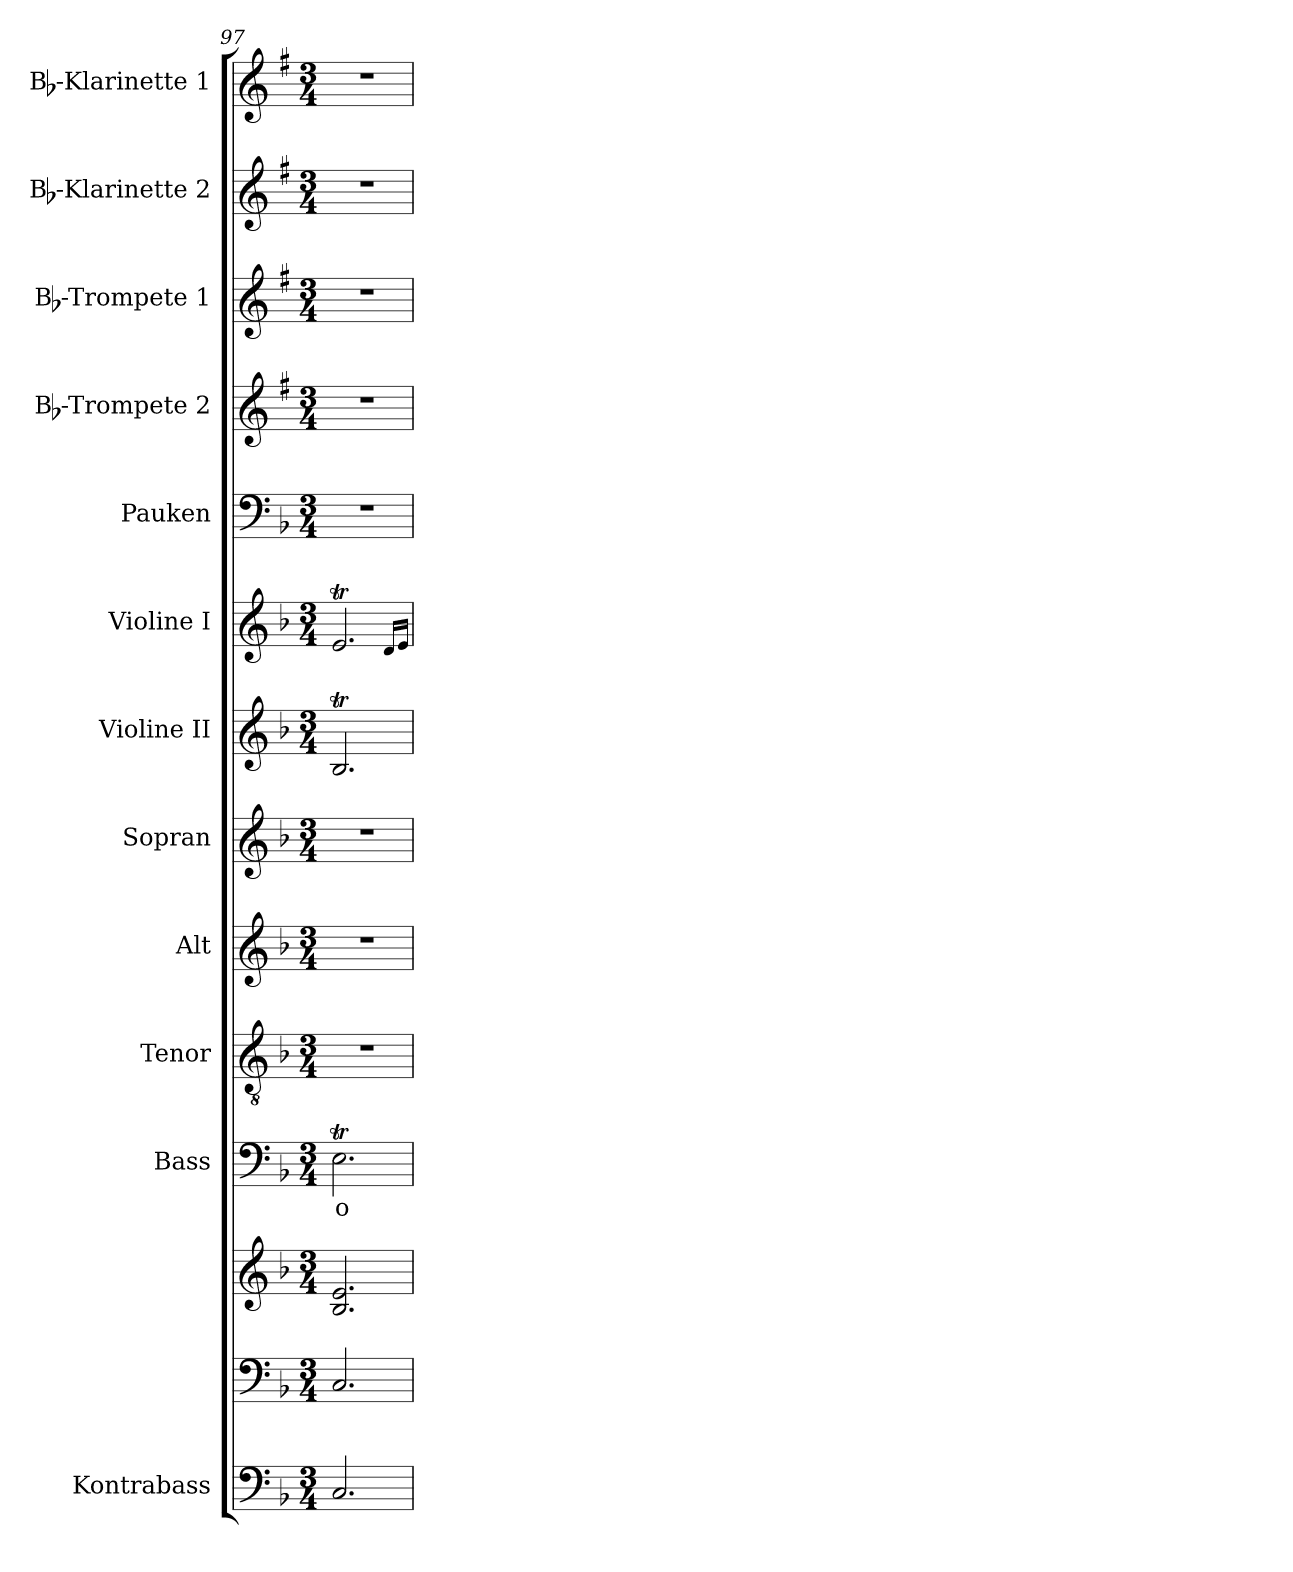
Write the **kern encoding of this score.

**kern	**kern	**kern	**kern	**text	**kern	**kern	**kern	**kern	**kern	**kern	**kern	**kern	**kern	**kern
*part13	*part12	*part12	*part11	*part11	*part10	*part9	*part8	*part7	*part6	*part5	*part4	*part3	*part2	*part1
*staff14	*staff13	*staff12	*staff11	*staff11	*staff10	*staff9	*staff8	*staff7	*staff6	*staff5	*staff4	*staff3	*staff2	*staff1
*I"Kontrabass	*	*	*I"Bass	*	*I"Tenor	*I"Alt	*I"Sopran	*I"Violine II	*I"Violine I	*I"Pauken	*I"Bb-Trompete 2	*I"Bb-Trompete 1	*I"Bb-Klarinette 2	*I"Bb-Klarinette 1
*I'Kb.	*	*	*I'B.	*	*I'T.	*I'A.	*I'S.	*I'Vl. II	*I'Vl. I	*I'Pk.	*I'Bb Trp. 2	*I'Bb Trp. 1	*I'Bb Kl. 2	*I'Bb Kl. 1
*clefF4	*clefF4	*clefG2	*clefF4	*	*clefGv2	*clefG2	*clefG2	*clefG2	*clefG2	*clefF4	*clefG2	*clefG2	*clefG2	*clefG2
*ITrd7c12	*	*	*	*	*	*	*	*	*	*	*ITrd1c2	*ITrd1c2	*ITrd1c2	*ITrd1c2
*k[b-]	*k[b-]	*k[b-]	*k[b-]	*	*k[b-]	*k[b-]	*k[b-]	*k[b-]	*k[b-]	*k[b-]	*k[b-]	*k[b-]	*k[b-]	*k[b-]
*F:	*F:	*F:	*F:	*	*F:	*F:	*F:	*F:	*F:	*F:	*F:	*F:	*F:	*F:
*M3/4	*M3/4	*M3/4	*M3/4	*	*M3/4	*M3/4	*M3/4	*M3/4	*M3/4	*M3/4	*M3/4	*M3/4	*M3/4	*M3/4
=97	=97	=97	=97	=97	=97	=97	=97	=97	=97	=97	=97	=97	=97	=97
!	!	!	!	!LO:LY:b	!	!	!	!	!	!	!	!	!	!
2.CC/	2.C/	2.B-/ 2.e/	2.Et\	-o-	2.r	2.r	2.r	2.B-T/	2.et/	2.r	2.r	2.r	2.r	2.r
.	.	.	.	.	.	.	.	.	16qd/LL	.	.	.	.	.
.	.	.	.	.	.	.	.	.	16qe/JJ	.	.	.	.	.
=	=	=	=	=	=	=	=	=	=	=	=	=	=	=
*-	*-	*-	*-	*-	*-	*-	*-	*-	*-	*-	*-	*-	*-	*-
